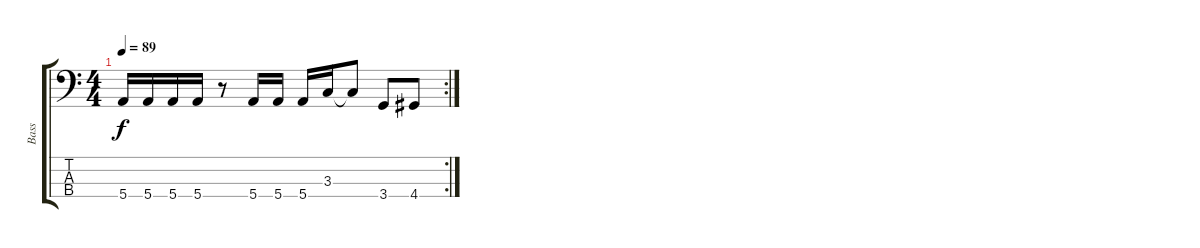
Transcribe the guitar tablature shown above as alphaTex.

\track ("Bass" "Bass") {instrument electricbasspick}
\staff {score tabs}
\tuning (G2 D2 A1 E1) {hide}
\rc 2
\ts (4 4)
\tempo 89
\clef f4
\ks c
5.4.16{dy f} 5.4.16 5.4.16 5.4.16 r.8 5.4.16 5.4.16 5.4.16 3.3.16 3.3{t}.8 3.4.8 4.4.8
